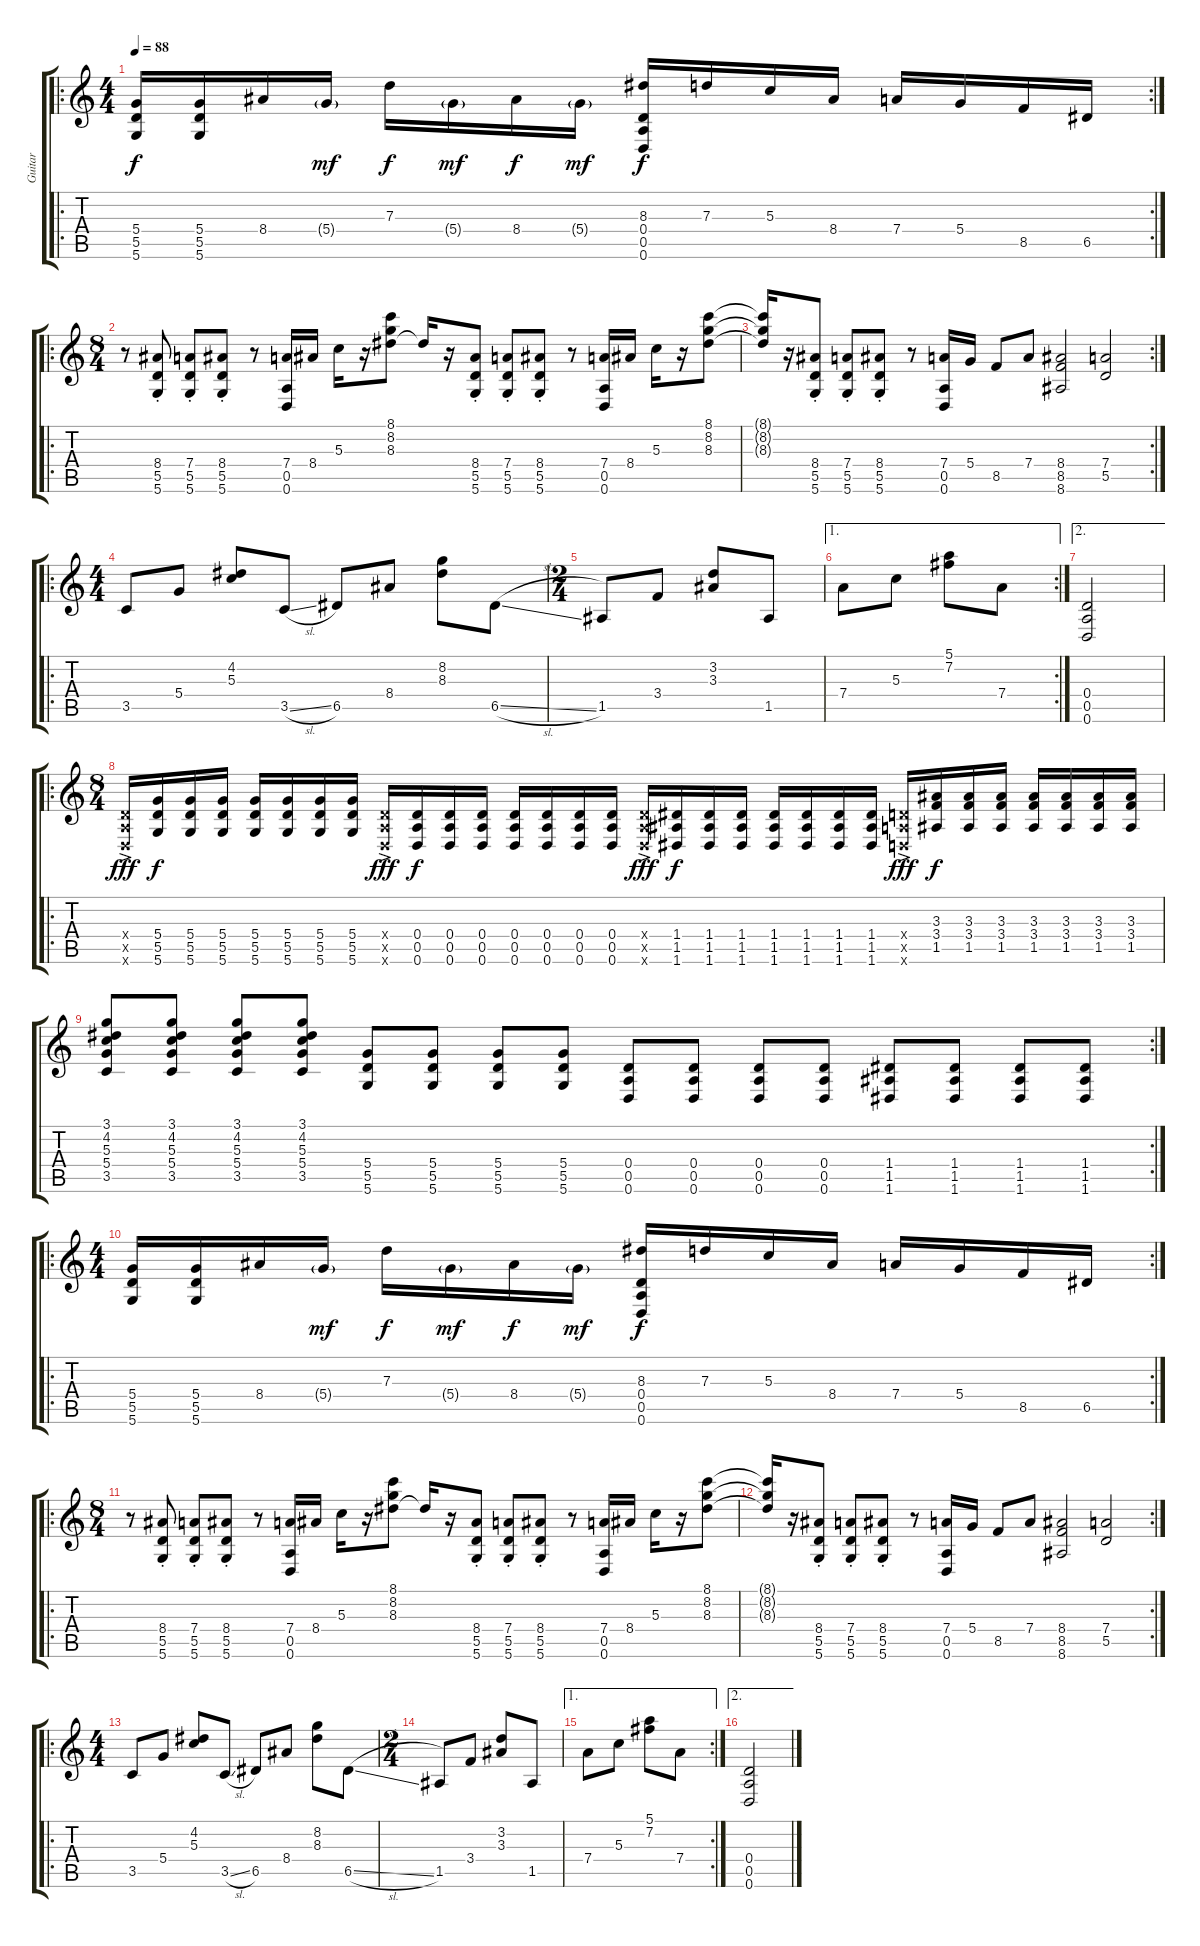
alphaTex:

\track ("Guitar" "Guitar") {instrument overdrivenguitar}
\staff {score tabs}
\tuning (E4 B3 G3 D3 A2 D2) {hide}
\ro
\rc 2
\ts (4 4)
\tempo 88
\clef g2
\ks c
(5.4 5.5 5.6).16{dy f instrument overdrivenguitar} (5.4 5.5 5.6).16 8.4.16 5.4{g}.16{dy mf} 7.3.16{dy f} 5.4{g}.16{dy mf} 8.4.16{dy f} 5.4{g}.16{dy mf} (8.3 0.4 0.5 0.6).16{dy f} 7.3.16 5.3.16 8.4.16 7.4.16 5.4.16 8.5.16 6.5.16 |
\ro
\ts (8 4)
r.8 (8.4{st} 5.5{st} 5.6{st}).8 (7.4{st} 5.5{st} 5.6{st}).8 (8.4{st} 5.5{st} 5.6{st}).8 r.8 (7.4 0.5 0.6).16 8.4.16 5.3.16 r.16 (8.1 8.2 8.3).8 8.3{t}.16 r.16 (8.4{st} 5.5{st} 5.6{st}).8 (7.4{st} 5.5{st} 5.6{st}).8 (8.4{st} 5.5{st} 5.6{st}).8 r.8 (7.4 0.5 0.6).16 8.4.16 5.3.16 r.16 (8.1 8.2 8.3).8 |
\rc 2
(8.1{t} 8.2{t} 8.3{t}).16 r.16 (8.4{st} 5.5{st} 5.6{st}).8 (7.4{st} 5.5{st} 5.6{st}).8 (8.4{st} 5.5{st} 5.6{st}).8 r.8 (7.4 0.5 0.6).16 5.4.16 8.5.8 7.4.8 (8.4 8.5 8.6).2 (7.4 5.5).2 |
\ro
\ts (4 4)
3.5.8 5.4.8 (4.2 5.3).8 3.5{sl}.8 6.5.8 8.4.8 (8.2 8.3).8 6.5{sl}.8 |
\ts (2 4)
1.5.8 3.4.8 (3.2 3.3).8 1.5.8 |
\ae 1
\rc 2
7.4.8 5.3.8 (5.1 7.2).8 7.4.8 |
\ae 2
(0.4 0.5 0.6).2 |
\ro
\ts (8 4)
(0.4{ac x} 0.5{ac x} 0.6{ac x}).16{dy fff} (5.4 5.5 5.6).16{dy f} (5.4 5.5 5.6).16 (5.4 5.5 5.6).16 (5.4 5.5 5.6).16 (5.4 5.5 5.6).16 (5.4 5.5 5.6).16 (5.4 5.5 5.6).16 (0.4{ac x} 0.5{ac x} 0.6{ac x}).16{dy fff} (0.4 0.5 0.6).16{dy f} (0.4 0.5 0.6).16 (0.4 0.5 0.6).16 (0.4 0.5 0.6).16 (0.4 0.5 0.6).16 (0.4 0.5 0.6).16 (0.4 0.5 0.6).16 (0.4{ac x} 0.5{ac x} 0.6{ac x}).16{dy fff} (1.4 1.5 1.6).16{dy f} (1.4 1.5 1.6).16 (1.4 1.5 1.6).16 (1.4 1.5 1.6).16 (1.4 1.5 1.6).16 (1.4 1.5 1.6).16 (1.4 1.5 1.6).16 (0.4{ac x} 0.5{ac x} 0.6{ac x}).16{dy fff} (3.3 3.4 1.5).16{dy f} (3.3 3.4 1.5).16 (3.3 3.4 1.5).16 (3.3 3.4 1.5).16 (3.3 3.4 1.5).16 (3.3 3.4 1.5).16 (3.3 3.4 1.5).16 |
\rc 2
(3.1 4.2 5.3 5.4 3.5).8 (3.1 4.2 5.3 5.4 3.5).8 (3.1 4.2 5.3 5.4 3.5).8 (3.1 4.2 5.3 5.4 3.5).8 (5.4 5.5 5.6).8 (5.4 5.5 5.6).8 (5.4 5.5 5.6).8 (5.4 5.5 5.6).8 (0.4 0.5 0.6).8 (0.4 0.5 0.6).8 (0.4 0.5 0.6).8 (0.4 0.5 0.6).8 (1.4 1.5 1.6).8 (1.4 1.5 1.6).8 (1.4 1.5 1.6).8 (1.4 1.5 1.6).8 |
\ro
\rc 2
\ts (4 4)
(5.4 5.5 5.6).16 (5.4 5.5 5.6).16 8.4.16 5.4{g}.16{dy mf} 7.3.16{dy f} 5.4{g}.16{dy mf} 8.4.16{dy f} 5.4{g}.16{dy mf} (8.3 0.4 0.5 0.6).16{dy f} 7.3.16 5.3.16 8.4.16 7.4.16 5.4.16 8.5.16 6.5.16 |
\ro
\ts (8 4)
r.8 (8.4{st} 5.5{st} 5.6{st}).8 (7.4{st} 5.5{st} 5.6{st}).8 (8.4{st} 5.5{st} 5.6{st}).8 r.8 (7.4 0.5 0.6).16 8.4.16 5.3.16 r.16 (8.1 8.2 8.3).8 8.3{t}.16 r.16 (8.4{st} 5.5{st} 5.6{st}).8 (7.4{st} 5.5{st} 5.6{st}).8 (8.4{st} 5.5{st} 5.6{st}).8 r.8 (7.4 0.5 0.6).16 8.4.16 5.3.16 r.16 (8.1 8.2 8.3).8 |
\rc 2
(8.1{t} 8.2{t} 8.3{t}).16 r.16 (8.4{st} 5.5{st} 5.6{st}).8 (7.4{st} 5.5{st} 5.6{st}).8 (8.4{st} 5.5{st} 5.6{st}).8 r.8 (7.4 0.5 0.6).16 5.4.16 8.5.8 7.4.8 (8.4 8.5 8.6).2 (7.4 5.5).2 |
\ro
\ts (4 4)
3.5.8 5.4.8 (4.2 5.3).8 3.5{sl}.8 6.5.8 8.4.8 (8.2 8.3).8 6.5{sl}.8 |
\ts (2 4)
1.5.8 3.4.8 (3.2 3.3).8 1.5.8 |
\ae 1
\rc 2
7.4.8 5.3.8 (5.1 7.2).8 7.4.8 |
\ae 2
(0.4 0.5 0.6).2
